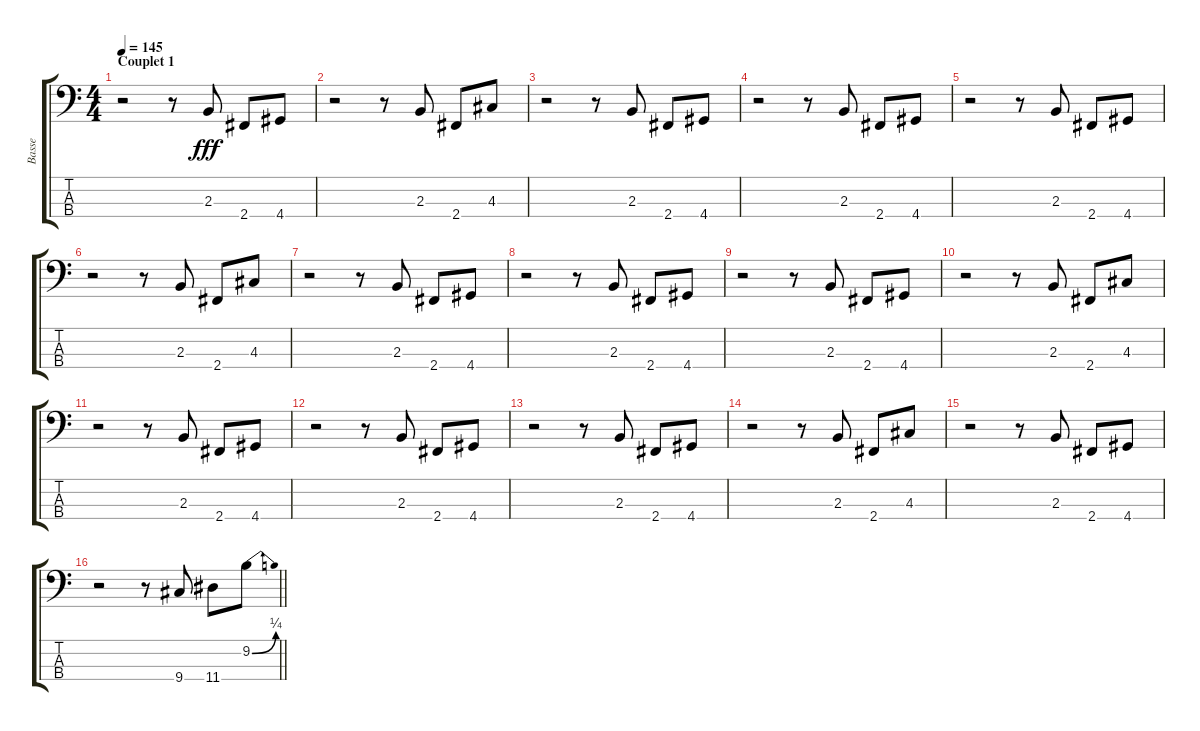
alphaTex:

\track ("Basse" "Basse") {instrument electricbassfinger}
\staff {score tabs}
\tuning (G2 D2 A1 E1) {hide}
\ts (4 4)
\section ("" "Couplet 1")
\tempo 145
\clef f4
\ks c
r.2{dy fff} r.8 2.3.8 2.4.8 4.4.8 |
r.2 r.8 2.3.8 2.4.8 4.3.8 |
r.2 r.8 2.3.8 2.4.8 4.4.8 |
r.2 r.8 2.3.8 2.4.8 4.4.8 |
r.2 r.8 2.3.8 2.4.8 4.4.8 |
r.2 r.8 2.3.8 2.4.8 4.3.8 |
r.2 r.8 2.3.8 2.4.8 4.4.8 |
r.2 r.8 2.3.8 2.4.8 4.4.8 |
r.2 r.8 2.3.8 2.4.8 4.4.8 |
r.2 r.8 2.3.8 2.4.8 4.3.8 |
r.2 r.8 2.3.8 2.4.8 4.4.8 |
r.2 r.8 2.3.8 2.4.8 4.4.8 |
r.2 r.8 2.3.8 2.4.8 4.4.8 |
r.2 r.8 2.3.8 2.4.8 4.3.8 |
r.2 r.8 2.3.8 2.4.8 4.4.8 |
\barLineRight lightlight
r.2 r.8 9.4.8 11.4.8 9.2{be (bend 0 0 60 1)}.8
